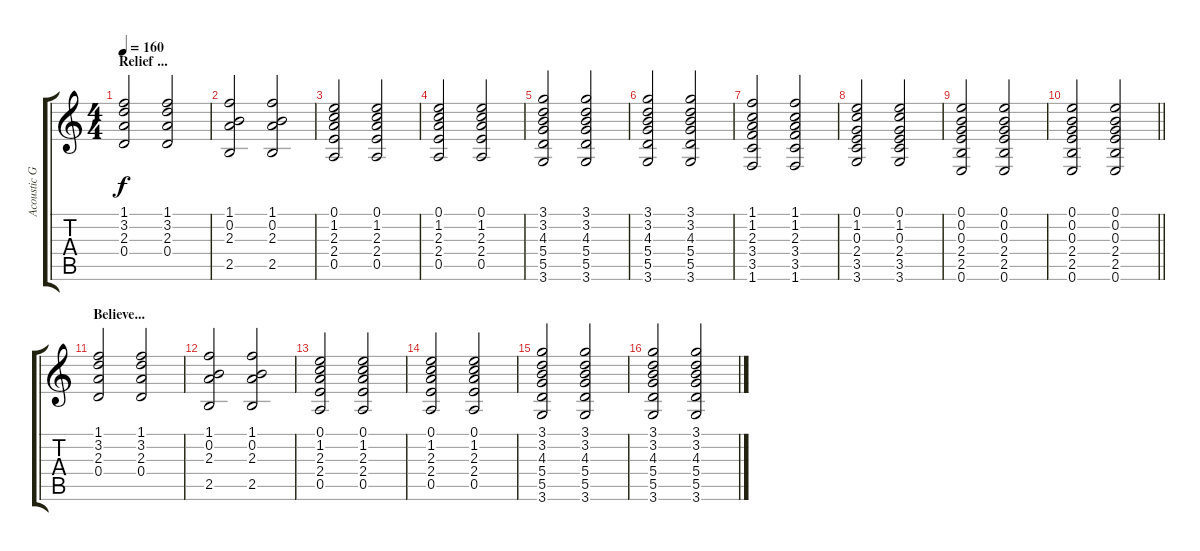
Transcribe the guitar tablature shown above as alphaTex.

\track ("Acoustic Guitar" "Acoustic G") {instrument acousticguitarnylon}
\staff {score tabs}
\tuning (E4 B3 G3 D3 A2 E2) {hide}
\ts (4 4)
\section ("" "Relief ...")
\tempo 160
\clef g2
\ks c
(1.1 3.2 2.3 0.4).2{dy f} (1.1 3.2 2.3 0.4).2 |
(1.1 0.2 2.3 2.5).2 (1.1 0.2 2.3 2.5).2 |
(0.1 1.2 2.3 2.4 0.5).2 (0.1 1.2 2.3 2.4 0.5).2 |
(0.1 1.2 2.3 2.4 0.5).2 (0.1 1.2 2.3 2.4 0.5).2 |
(3.1 3.2 4.3 5.4 5.5 3.6).2 (3.1 3.2 4.3 5.4 5.5 3.6).2 |
(3.1 3.2 4.3 5.4 5.5 3.6).2 (3.1 3.2 4.3 5.4 5.5 3.6).2 |
(1.1 1.2 2.3 3.4 3.5 1.6).2 (1.1 1.2 2.3 3.4 3.5 1.6).2 |
(0.1 1.2 0.3 2.4 3.5 3.6).2 (0.1 1.2 0.3 2.4 3.5 3.6).2 |
(0.1 0.2 0.3 2.4 2.5 0.6).2 (0.1 0.2 0.3 2.4 2.5 0.6).2 |
\barLineRight lightlight
(0.1 0.2 0.3 2.4 2.5 0.6).2 (0.1 0.2 0.3 2.4 2.5 0.6).2 |
\section ("" "Believe...")
(1.1 3.2 2.3 0.4).2 (1.1 3.2 2.3 0.4).2 |
(1.1 0.2 2.3 2.5).2 (1.1 0.2 2.3 2.5).2 |
(0.1 1.2 2.3 2.4 0.5).2 (0.1 1.2 2.3 2.4 0.5).2 |
(0.1 1.2 2.3 2.4 0.5).2 (0.1 1.2 2.3 2.4 0.5).2 |
(3.1 3.2 4.3 5.4 5.5 3.6).2 (3.1 3.2 4.3 5.4 5.5 3.6).2 |
(3.1 3.2 4.3 5.4 5.5 3.6).2 (3.1 3.2 4.3 5.4 5.5 3.6).2
